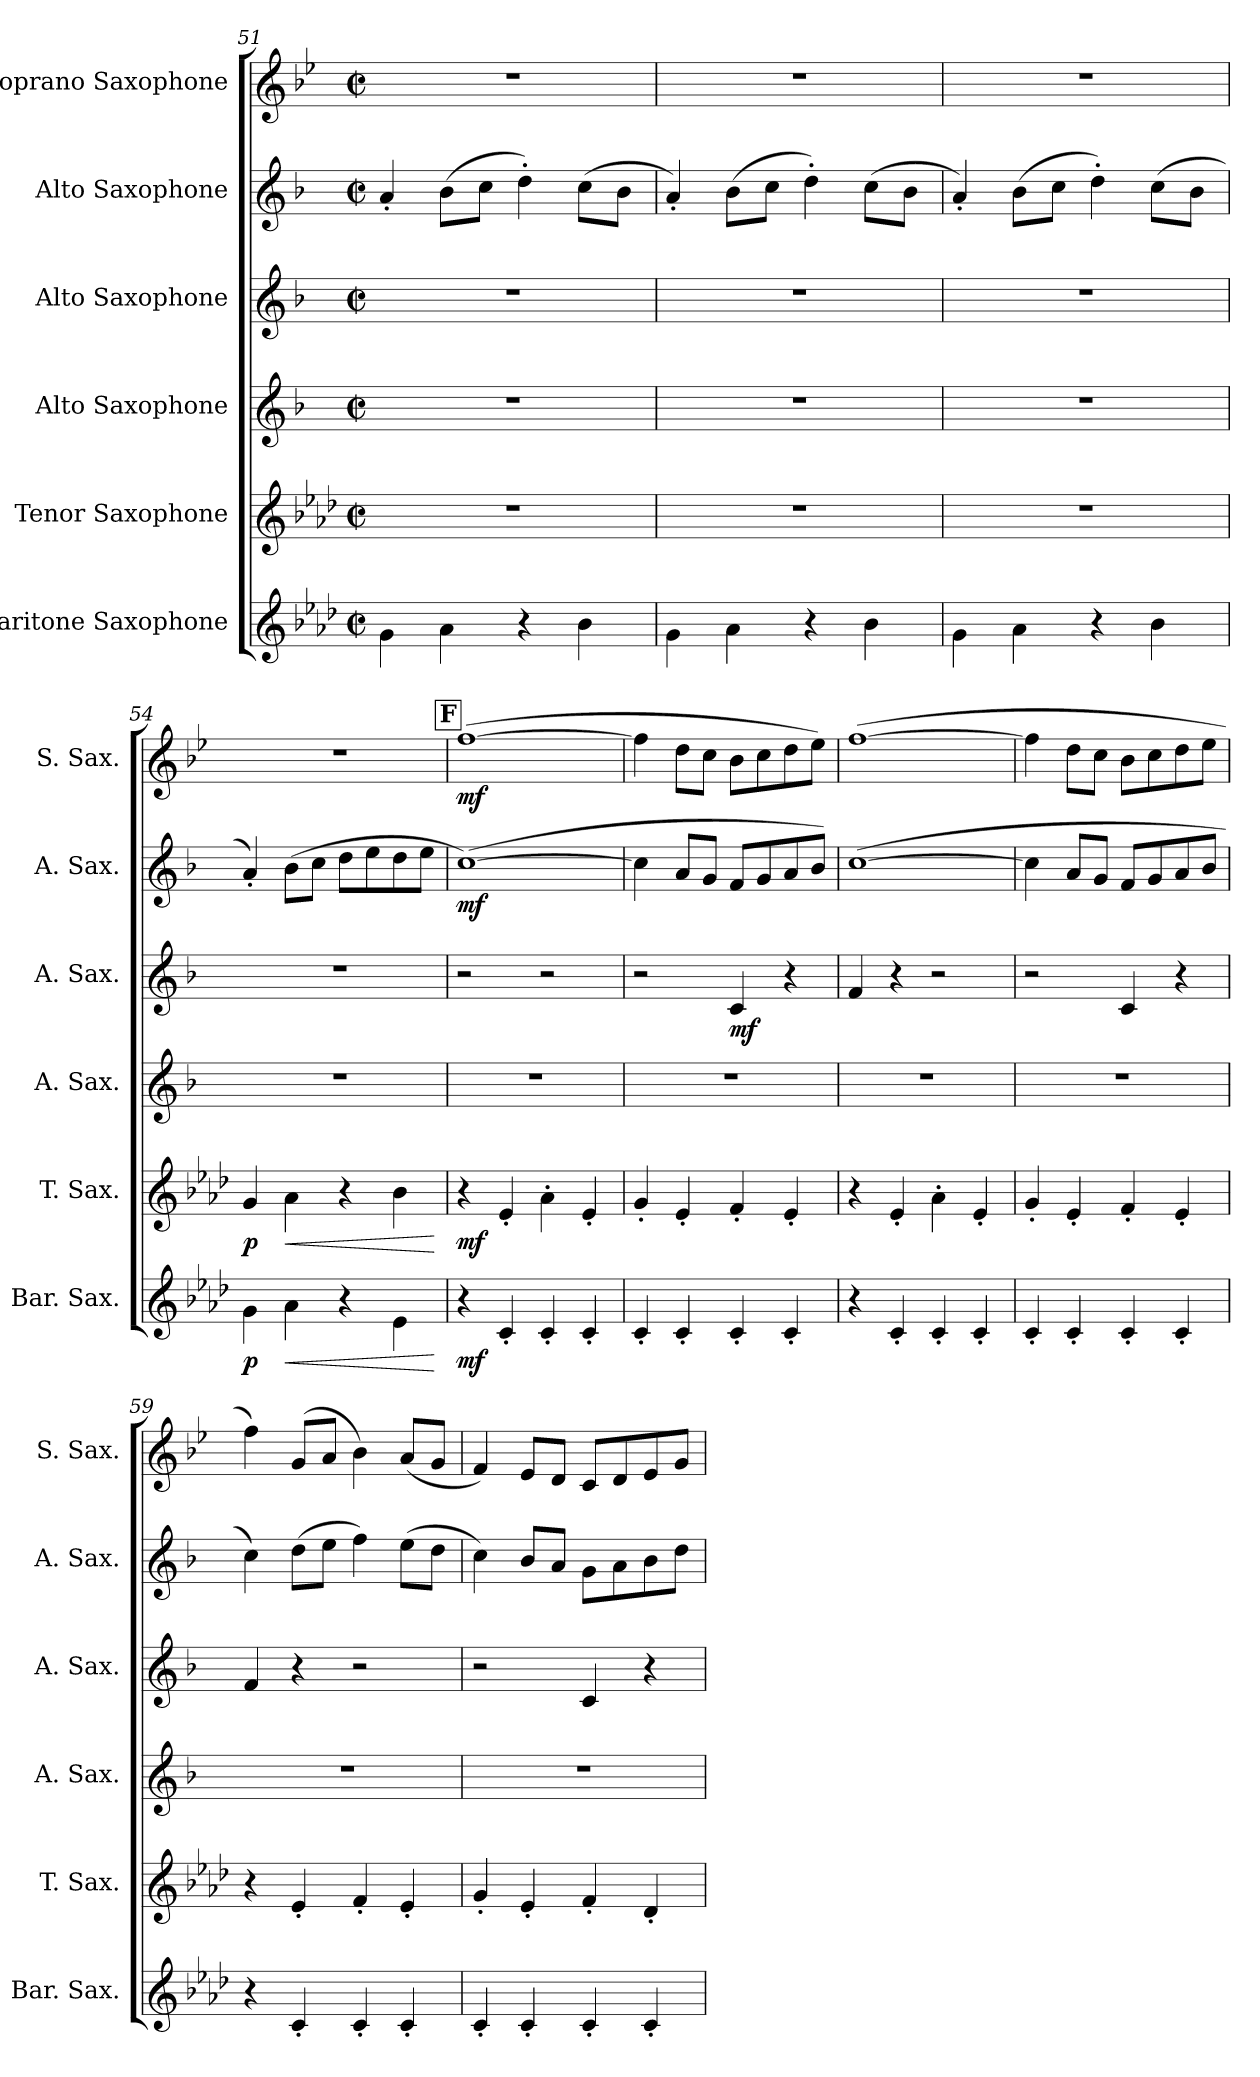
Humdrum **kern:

**kern	**dynam	**kern	**dynam	**kern	**kern	**dynam	**kern	**dynam	**kern	**dynam
*part6	*part6	*part5	*part5	*part4	*part3	*part3	*part2	*part2	*part1	*part1
*staff6	*staff6	*staff5	*staff5	*staff4	*staff3	*staff3	*staff2	*staff2	*staff1	*staff1
*I"Baritone Saxophone	*	*I"Tenor Saxophone	*	*I"Alto Saxophone	*I"Alto Saxophone	*	*I"Alto Saxophone	*	*I"Soprano Saxophone	*
*I'Bar. Sax.	*	*I'T. Sax.	*	*I'A. Sax.	*I'A. Sax.	*	*I'A. Sax.	*	*I'S. Sax.	*
*clefG2	*	*clefG2	*	*clefG2	*clefG2	*	*clefG2	*	*clefG2	*
*ITrd12c21	*	*ITrd8c14	*	*ITrd5c9	*ITrd5c9	*	*ITrd5c9	*	*ITrd1c2	*
*k[b-e-a-d-]	*	*k[b-e-a-d-]	*	*k[b-e-a-d-]	*k[b-e-a-d-]	*	*k[b-e-a-d-]	*	*k[b-e-a-d-]	*
*M2/2	*	*M2/2	*	*M2/2	*M2/2	*	*M2/2	*	*M2/2	*
*met(c|)	*	*met(c|)	*	*met(c|)	*met(c|)	*	*met(c|)	*	*met(c|)	*
=51	=51	=51	=51	=51	=51	=51	=51	=51	=51	=51
4G\	.	1r	.	1r	1r	.	4c'/	.	1r	.
4A-\	.	.	.	.	.	.	(>8d-\L	.	.	.
.	.	.	.	.	.	.	8e-\J	.	.	.
4r	.	.	.	.	.	.	4f'\)	.	.	.
4B-\	.	.	.	.	.	.	(>8e-\L	.	.	.
.	.	.	.	.	.	.	8d-\J	.	.	.
=52	=52	=52	=52	=52	=52	=52	=52	=52	=52	=52
4G\	.	1r	.	1r	1r	.	4c'/)	.	1r	.
4A-\	.	.	.	.	.	.	(>8d-\L	.	.	.
.	.	.	.	.	.	.	8e-\J	.	.	.
4r	.	.	.	.	.	.	4f'\)	.	.	.
4B-\	.	.	.	.	.	.	(>8e-\L	.	.	.
.	.	.	.	.	.	.	8d-\J	.	.	.
!!LO:LB:g=z
=53	=53	=53	=53	=53	=53	=53	=53	=53	=53	=53
4G\	.	1r	.	1r	1r	.	4c'/)	.	1r	.
4A-\	.	.	.	.	.	.	(>8d-\L	.	.	.
.	.	.	.	.	.	.	8e-\J	.	.	.
4r	.	.	.	.	.	.	4f'\)	.	.	.
4B-\	.	.	.	.	.	.	(>8e-\L	.	.	.
.	.	.	.	.	.	.	8d-\J	.	.	.
=54	=54	=54	=54	=54	=54	=54	=54	=54	=54	=54
!	!LO:DY:b	!	!LO:DY:b	!	!	!	!	!	!	!
4G\	p	4G/	p	1r	1r	.	4c'/)	.	1r	.
!	!LO:HP:b	!	!LO:HP:b	!	!	!	!	!	!	!
4A-\	<	4A-\	<	.	.	.	(>8d-\L	.	.	.
.	.	.	.	.	.	.	8e-\J	.	.	.
4r	.	4r	.	.	.	.	8f\L	.	.	.
.	.	.	.	.	.	.	8g\	.	.	.
4E-\	.	4B-\	.	.	.	.	8f\	.	.	.
.	.	.	.	.	.	.	8g\J	.	.	.
.	[	.	[	.	.	.	.	.	.	.
!!LO:REH:place=s1:a:B:fs=14:t=F
=55	=55	=55	=55	=55	=55	=55	=55	=55	=55	=55
!	!LO:DY:b	!	!LO:DY:b	!	!	!	!	!LO:DY:b	!	!LO:DY:b
4r	mf	4r	mf	1r	2r	.	(>[1e-)	mf	(>[1ee-	mf
4C'/	.	4E-'/	.	.	.	.	.	.	.	.
4C'/	.	4A-'\	.	.	2r	.	.	.	.	.
4C'/	.	4E-'/	.	.	.	.	.	.	.	.
=56	=56	=56	=56	=56	=56	=56	=56	=56	=56	=56
4C'/	.	4G'/	.	1r	2r	.	4e-\]	.	4ee-\]	.
4C'/	.	4E-'/	.	.	.	.	8c/L	.	8cc\L	.
.	.	.	.	.	.	.	8B-/J	.	8b-\J	.
!	!	!	!	!	!	!LO:DY:b	!	!	!	!
4C'/	.	4F'/	.	.	4E-/	mf	8A-/L	.	8a-\L	.
.	.	.	.	.	.	.	8B-/	.	8b-\	.
4C'/	.	4E-'/	.	.	4r	.	8c/	.	8cc\	.
.	.	.	.	.	.	.	8d-/J)	.	8dd-\J)	.
=57	=57	=57	=57	=57	=57	=57	=57	=57	=57	=57
4r	.	4r	.	1r	4A-/	.	(>[1e-	.	(>[1ee-	.
4C'/	.	4E-'/	.	.	4r	.	.	.	.	.
4C'/	.	4A-'\	.	.	2r	.	.	.	.	.
4C'/	.	4E-'/	.	.	.	.	.	.	.	.
=58	=58	=58	=58	=58	=58	=58	=58	=58	=58	=58
4C'/	.	4G'/	.	1r	2r	.	4e-\]	.	4ee-\]	.
4C'/	.	4E-'/	.	.	.	.	8c/L	.	8cc\L	.
.	.	.	.	.	.	.	8B-/J	.	8b-\J	.
4C'/	.	4F'/	.	.	4E-/	.	8A-/L	.	8a-\L	.
.	.	.	.	.	.	.	8B-/	.	8b-\	.
4C'/	.	4E-'/	.	.	4r	.	8c/	.	8cc\	.
.	.	.	.	.	.	.	8d-/J	.	8dd-\J	.
!!LO:PB:g=z
=59	=59	=59	=59	=59	=59	=59	=59	=59	=59	=59
4r	.	4r	.	1r	4A-/	.	4e-\)	.	4ee-\)	.
4C'/	.	4E-'/	.	.	4r	.	(>8f\L	.	(>8f/L	.
.	.	.	.	.	.	.	8g\J	.	8g/J	.
4C'/	.	4F'/	.	.	2r	.	4a-\)	.	4a-\)	.
4C'/	.	4E-'/	.	.	.	.	(>8g\L	.	(<8g/L	.
.	.	.	.	.	.	.	8f\J	.	8f/J	.
=60	=60	=60	=60	=60	=60	=60	=60	=60	=60	=60
4C'/	.	4G'/	.	1r	2r	.	4e-\)	.	4e-/)	.
4C'/	.	4E-'/	.	.	.	.	8d-/L	.	8d-/L	.
.	.	.	.	.	.	.	8c/J	.	8c/J	.
4C'/	.	4F'/	.	.	4E-/	.	8B-\L	.	8B-/L	.
.	.	.	.	.	.	.	8c\	.	8c/	.
4C'/	.	4D-'/	.	.	4r	.	8d-\	.	8d-/	.
.	.	.	.	.	.	.	8f\J	.	8f/J	.
=	=	=	=	=	=	=	=	=	=	=
*-	*-	*-	*-	*-	*-	*-	*-	*-	*-	*-
